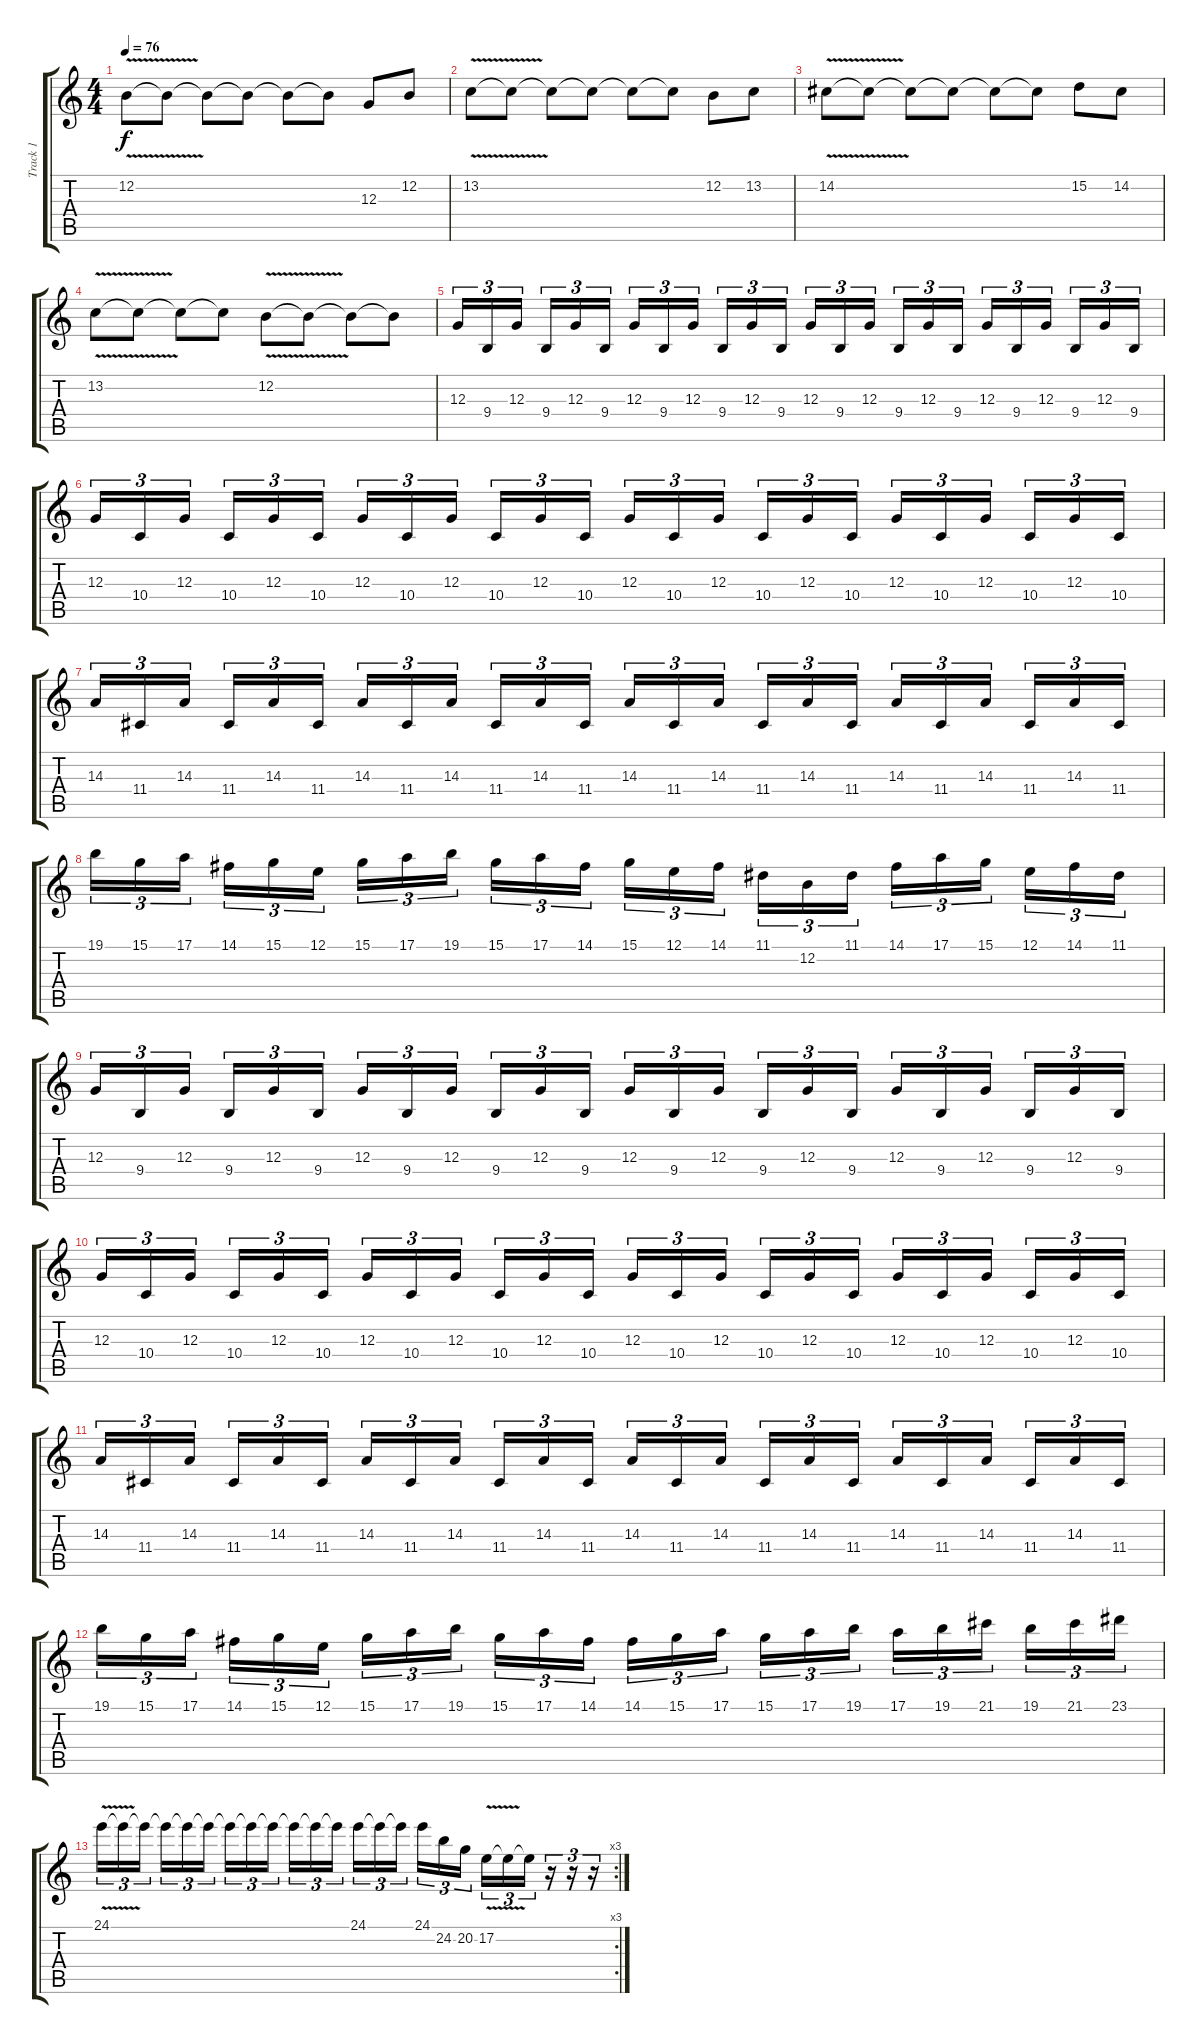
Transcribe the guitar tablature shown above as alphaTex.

\track ("Track 1" "Track 1") {instrument lead5charang}
\staff {score tabs}
\tuning (E4 B3 G3 D3 A2 E2) {hide}
\ts (4 4)
\tempo 76
\clef g2
\ks c
12.2{v}.8{dy f} 12.2{t}.8 12.2{t}.8 12.2{t}.8 12.2{t}.8 12.2{t}.8 12.3.8 12.2.8 |
13.2{v}.8 13.2{t}.8 13.2{t}.8 13.2{t}.8 13.2{t}.8 13.2{t}.8 12.2.8 13.2.8 |
14.2{v}.8 14.2{t}.8 14.2{t}.8 14.2{t}.8 14.2{t}.8 14.2{t}.8 15.2.8 14.2.8 |
13.2{v}.8 13.2{t}.8 13.2{t}.8 13.2{t}.8 12.2{v}.8 12.2{t}.8 12.2{t}.8 12.2{t}.8 |
12.3.16{tu (3 2)} 9.4.16{tu (3 2)} 12.3.16{tu (3 2) beam splitsecondary} 9.4.16{tu (3 2)} 12.3.16{tu (3 2)} 9.4.16{tu (3 2)} 12.3.16{tu (3 2)} 9.4.16{tu (3 2)} 12.3.16{tu (3 2) beam splitsecondary} 9.4.16{tu (3 2)} 12.3.16{tu (3 2)} 9.4.16{tu (3 2)} 12.3.16{tu (3 2)} 9.4.16{tu (3 2)} 12.3.16{tu (3 2) beam splitsecondary} 9.4.16{tu (3 2)} 12.3.16{tu (3 2)} 9.4.16{tu (3 2)} 12.3.16{tu (3 2)} 9.4.16{tu (3 2)} 12.3.16{tu (3 2) beam splitsecondary} 9.4.16{tu (3 2)} 12.3.16{tu (3 2)} 9.4.16{tu (3 2)} |
12.3.16{tu (3 2)} 10.4.16{tu (3 2)} 12.3.16{tu (3 2) beam splitsecondary} 10.4.16{tu (3 2)} 12.3.16{tu (3 2)} 10.4.16{tu (3 2)} 12.3.16{tu (3 2)} 10.4.16{tu (3 2)} 12.3.16{tu (3 2) beam splitsecondary} 10.4.16{tu (3 2)} 12.3.16{tu (3 2)} 10.4.16{tu (3 2)} 12.3.16{tu (3 2)} 10.4.16{tu (3 2)} 12.3.16{tu (3 2) beam splitsecondary} 10.4.16{tu (3 2)} 12.3.16{tu (3 2)} 10.4.16{tu (3 2)} 12.3.16{tu (3 2)} 10.4.16{tu (3 2)} 12.3.16{tu (3 2) beam splitsecondary} 10.4.16{tu (3 2)} 12.3.16{tu (3 2)} 10.4.16{tu (3 2)} |
14.3.16{tu (3 2)} 11.4.16{tu (3 2)} 14.3.16{tu (3 2) beam splitsecondary} 11.4.16{tu (3 2)} 14.3.16{tu (3 2)} 11.4.16{tu (3 2)} 14.3.16{tu (3 2)} 11.4.16{tu (3 2)} 14.3.16{tu (3 2) beam splitsecondary} 11.4.16{tu (3 2)} 14.3.16{tu (3 2)} 11.4.16{tu (3 2)} 14.3.16{tu (3 2)} 11.4.16{tu (3 2)} 14.3.16{tu (3 2) beam splitsecondary} 11.4.16{tu (3 2)} 14.3.16{tu (3 2)} 11.4.16{tu (3 2)} 14.3.16{tu (3 2)} 11.4.16{tu (3 2)} 14.3.16{tu (3 2) beam splitsecondary} 11.4.16{tu (3 2)} 14.3.16{tu (3 2)} 11.4.16{tu (3 2)} |
19.1.16{tu (3 2)} 15.1.16{tu (3 2)} 17.1.16{tu (3 2) beam splitsecondary} 14.1.16{tu (3 2)} 15.1.16{tu (3 2)} 12.1.16{tu (3 2)} 15.1.16{tu (3 2)} 17.1.16{tu (3 2)} 19.1.16{tu (3 2) beam splitsecondary} 15.1.16{tu (3 2)} 17.1.16{tu (3 2)} 14.1.16{tu (3 2)} 15.1.16{tu (3 2)} 12.1.16{tu (3 2)} 14.1.16{tu (3 2) beam splitsecondary} 11.1.16{tu (3 2)} 12.2.16{tu (3 2)} 11.1.16{tu (3 2)} 14.1.16{tu (3 2)} 17.1.16{tu (3 2)} 15.1.16{tu (3 2) beam splitsecondary} 12.1.16{tu (3 2)} 14.1.16{tu (3 2)} 11.1.16{tu (3 2)} |
12.3.16{tu (3 2)} 9.4.16{tu (3 2)} 12.3.16{tu (3 2) beam splitsecondary} 9.4.16{tu (3 2)} 12.3.16{tu (3 2)} 9.4.16{tu (3 2)} 12.3.16{tu (3 2)} 9.4.16{tu (3 2)} 12.3.16{tu (3 2) beam splitsecondary} 9.4.16{tu (3 2)} 12.3.16{tu (3 2)} 9.4.16{tu (3 2)} 12.3.16{tu (3 2)} 9.4.16{tu (3 2)} 12.3.16{tu (3 2) beam splitsecondary} 9.4.16{tu (3 2)} 12.3.16{tu (3 2)} 9.4.16{tu (3 2)} 12.3.16{tu (3 2)} 9.4.16{tu (3 2)} 12.3.16{tu (3 2) beam splitsecondary} 9.4.16{tu (3 2)} 12.3.16{tu (3 2)} 9.4.16{tu (3 2)} |
12.3.16{tu (3 2)} 10.4.16{tu (3 2)} 12.3.16{tu (3 2) beam splitsecondary} 10.4.16{tu (3 2)} 12.3.16{tu (3 2)} 10.4.16{tu (3 2)} 12.3.16{tu (3 2)} 10.4.16{tu (3 2)} 12.3.16{tu (3 2) beam splitsecondary} 10.4.16{tu (3 2)} 12.3.16{tu (3 2)} 10.4.16{tu (3 2)} 12.3.16{tu (3 2)} 10.4.16{tu (3 2)} 12.3.16{tu (3 2) beam splitsecondary} 10.4.16{tu (3 2)} 12.3.16{tu (3 2)} 10.4.16{tu (3 2)} 12.3.16{tu (3 2)} 10.4.16{tu (3 2)} 12.3.16{tu (3 2) beam splitsecondary} 10.4.16{tu (3 2)} 12.3.16{tu (3 2)} 10.4.16{tu (3 2)} |
14.3.16{tu (3 2)} 11.4.16{tu (3 2)} 14.3.16{tu (3 2) beam splitsecondary} 11.4.16{tu (3 2)} 14.3.16{tu (3 2)} 11.4.16{tu (3 2)} 14.3.16{tu (3 2)} 11.4.16{tu (3 2)} 14.3.16{tu (3 2) beam splitsecondary} 11.4.16{tu (3 2)} 14.3.16{tu (3 2)} 11.4.16{tu (3 2)} 14.3.16{tu (3 2)} 11.4.16{tu (3 2)} 14.3.16{tu (3 2) beam splitsecondary} 11.4.16{tu (3 2)} 14.3.16{tu (3 2)} 11.4.16{tu (3 2)} 14.3.16{tu (3 2)} 11.4.16{tu (3 2)} 14.3.16{tu (3 2) beam splitsecondary} 11.4.16{tu (3 2)} 14.3.16{tu (3 2)} 11.4.16{tu (3 2)} |
19.1.16{tu (3 2)} 15.1.16{tu (3 2)} 17.1.16{tu (3 2) beam splitsecondary} 14.1.16{tu (3 2)} 15.1.16{tu (3 2)} 12.1.16{tu (3 2)} 15.1.16{tu (3 2)} 17.1.16{tu (3 2)} 19.1.16{tu (3 2) beam splitsecondary} 15.1.16{tu (3 2)} 17.1.16{tu (3 2)} 14.1.16{tu (3 2)} 14.1.16{tu (3 2)} 15.1.16{tu (3 2)} 17.1.16{tu (3 2) beam splitsecondary} 15.1.16{tu (3 2)} 17.1.16{tu (3 2)} 19.1.16{tu (3 2)} 17.1.16{tu (3 2)} 19.1.16{tu (3 2)} 21.1.16{tu (3 2) beam splitsecondary} 19.1.16{tu (3 2)} 21.1.16{tu (3 2)} 23.1.16{tu (3 2)} |
\rc 3
24.1{v}.16{tu (3 2)} 24.1{t}.16{tu (3 2)} 24.1{t}.16{tu (3 2) beam splitsecondary} 24.1{t}.16{tu (3 2)} 24.1{t}.16{tu (3 2)} 24.1{t}.16{tu (3 2)} 24.1{t}.16{tu (3 2)} 24.1{t}.16{tu (3 2)} 24.1{t}.16{tu (3 2) beam splitsecondary} 24.1{t}.16{tu (3 2)} 24.1{t}.16{tu (3 2)} 24.1{t}.16{tu (3 2)} 24.1.16{tu (3 2)} 24.1{t}.16{tu (3 2)} 24.1{t}.16{tu (3 2) beam splitsecondary} 24.1.16{tu (3 2)} 24.2.16{tu (3 2)} 20.2.16{tu (3 2)} 17.2{v}.16{tu (3 2)} 17.2{t}.16{tu (3 2)} 17.2{t}.16{tu (3 2)} r.16{tu (3 2)} r.16{tu (3 2)} r.16{tu (3 2)}
